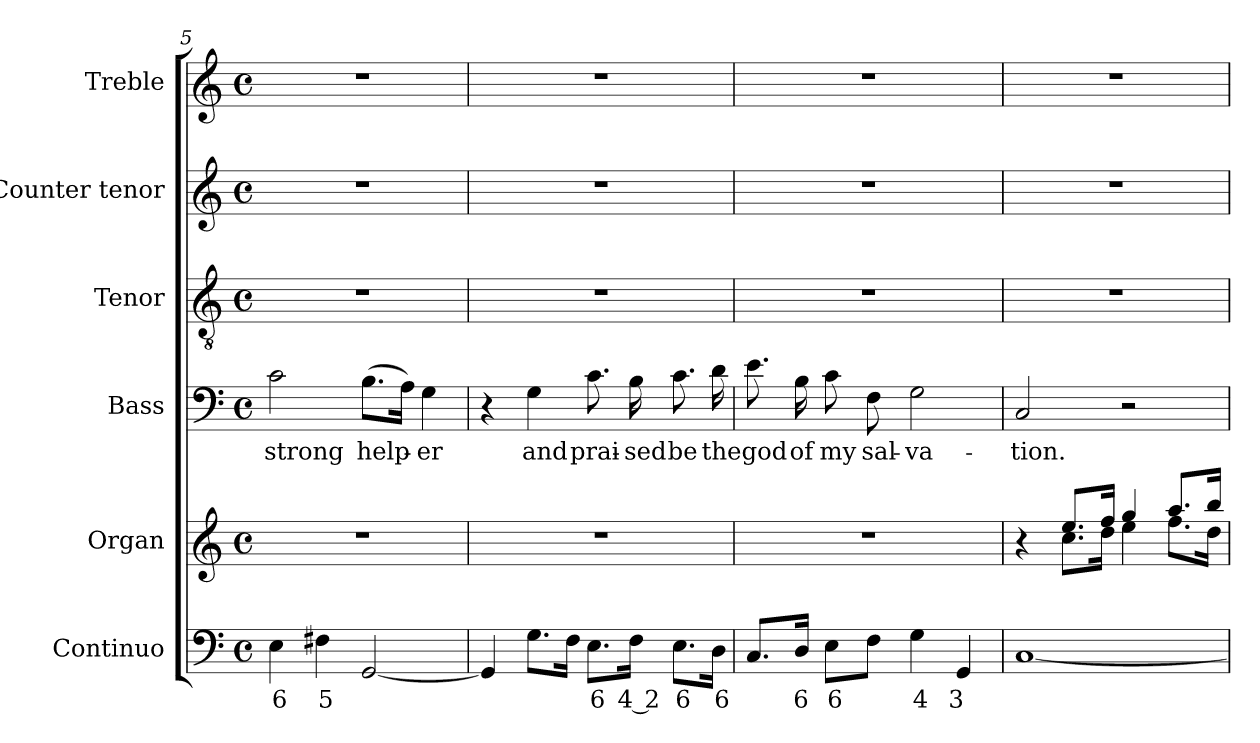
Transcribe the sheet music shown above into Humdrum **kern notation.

**kern	**text	**kern	**kern	**text	**kern	**kern	**kern
*part6	*part6	*part5	*part4	*part4	*part3	*part2	*part1
*staff6	*staff6	*staff5	*staff4	*staff4	*staff3	*staff2	*staff1
*I"Continuo	*	*I"Organ	*I"Bass	*	*I"Tenor	*I"Counter tenor	*I"Treble
*I'Cont.	*	*I'Org.	*I'B.	*	*I'T.	*	*
*clefF4	*	*clefG2	*clefF4	*	*clefGv2	*clefG2	*clefG2
*	*	*	*	*	*ITrd7c12	*	*
*k[]	*	*k[]	*k[]	*	*k[]	*k[]	*k[]
*C:	*	*C:	*C:	*	*C:	*C:	*C:
*M4/4	*	*M4/4	*M4/4	*	*M4/4	*M4/4	*M4/4
*met(c)	*	*met(c)	*met(c)	*	*met(c)	*met(c)	*met(c)
=5	=5	=5	=5	=5	=5	=5	=5
!	!LO:LY:b:color=#000000	!	!	!	!	!	!
!	!	!	!	!LO:LY:b:color=#000000	!	!	!
4Ei\	6	1r	2ci\	strong	1r	1r	1r
!	!LO:LY:b:color=#000000	!	!	!	!	!	!
4F#Xi\	5	.	.	.	.	.	.
!	!	!	!	!LO:LY:b:color=#000000	!	!	!
[2GGi/	.	.	(8.Bi\L	help-	.	.	.
.	.	.	16Ai\Jk)	.	.	.	.
!	!	!	!	!LO:LY:b:color=#000000	!	!	!
.	.	.	4Gi\	-er	.	.	.
=6	=6	=6	=6	=6	=6	=6	=6
4GGi/]	.	1r	4r	.	1r	1r	1r
!	!	!	!	!LO:LY:b:color=#000000	!	!	!
8.Gi\L	.	.	4Gi\	and	.	.	.
16Fi\Jk	.	.	.	.	.	.	.
!	!LO:LY:b:color=#000000	!	!	!	!	!	!
!	!	!	!	!LO:LY:b:color=#000000	!	!	!
8.Ei\L	6	.	8.ci\	prai-	.	.	.
!	!LO:LY:b:color=#000000	!	!	!	!	!	!
!	!	!	!	!LO:LY:b:color=#000000	!	!	!
16Fi\Jk	4 2	.	16Bi\	-sed	.	.	.
!	!LO:LY:b:color=#000000	!	!	!	!	!	!
!	!	!	!	!LO:LY:b:color=#000000	!	!	!
8.Ei\L	6	.	8.ci\	be	.	.	.
!	!LO:LY:b:color=#000000	!	!	!	!	!	!
!	!	!	!	!LO:LY:b:color=#000000	!	!	!
16Di\Jk	6	.	16di\	the	.	.	.
!!LO:LB:g=z
=7	=7	=7	=7	=7	=7	=7	=7
!	!	!	!	!LO:LY:b:color=#000000	!	!	!
8.Ci/L	.	1r	8.ei\	god	1r	1r	1r
!	!LO:LY:b:color=#000000	!	!	!	!	!	!
!	!	!	!	!LO:LY:b:color=#000000	!	!	!
16Di/Jk	6	.	16Bi\	of	.	.	.
!	!LO:LY:b:color=#000000	!	!	!	!	!	!
!	!	!	!	!LO:LY:b:color=#000000	!	!	!
8Ei\L	6	.	8ci\	my	.	.	.
!	!	!	!	!LO:LY:b:color=#000000	!	!	!
8Fi\J	.	.	8Fi\	sal-	.	.	.
!	!LO:LY:b:color=#000000	!	!	!	!	!	!
!	!	!	!	!LO:LY:b:color=#000000	!	!	!
4Gi\	4	.	2Gi\	-va-	.	.	.
!	!LO:LY:b:color=#000000	!	!	!	!	!	!
4GGi/	3	.	.	.	.	.	.
=8	=8	=8	=8	=8	=8	=8	=8
*	*	*^	*	*	*	*	*
!	!	!	!	!	!LO:LY:b:color=#000000	!	!	!
[1Ci	.	4r	4ryy	2Ci/	-tion.	1r	1r	1r
.	.	8.eei/L	8.cci\L	.	.	.	.	.
.	.	16ffi/Jk	16ddi\Jk	.	.	.	.	.
.	.	4ggi/	4eei\	2r	.	.	.	.
.	.	8.aai/L	8.ffi\L	.	.	.	.	.
.	.	16bbi/Jk	16ddi\Jk	.	.	.	.	.
*	*	*v	*v	*	*	*	*	*
=	=	=	=	=	=	=	=
*-	*-	*-	*-	*-	*-	*-	*-
